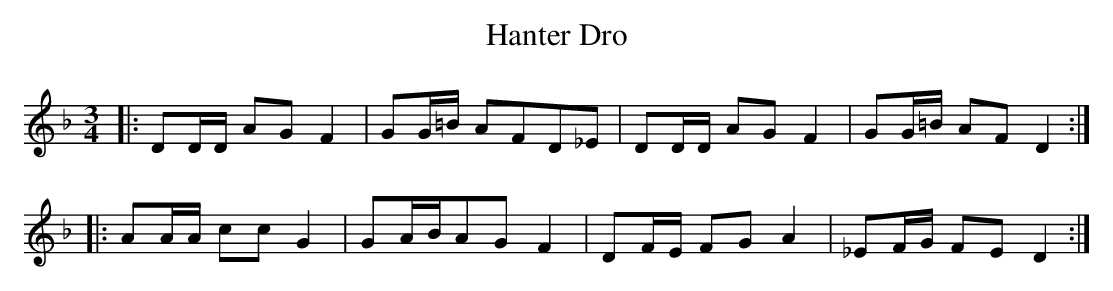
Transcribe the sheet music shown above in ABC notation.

X:1
T:Hanter Dro
L:1/16
M:3/4
K:F
|:D2DD A2G2F4| G2G=B A2F2D2_E2|D2DD A2G2F4| G2G=B A2F2D4:|
|:A2AA c2c2 G4| G2ABA2G2 F4|D2FE F2G2 A4|_E2FG F2E2D4:|
